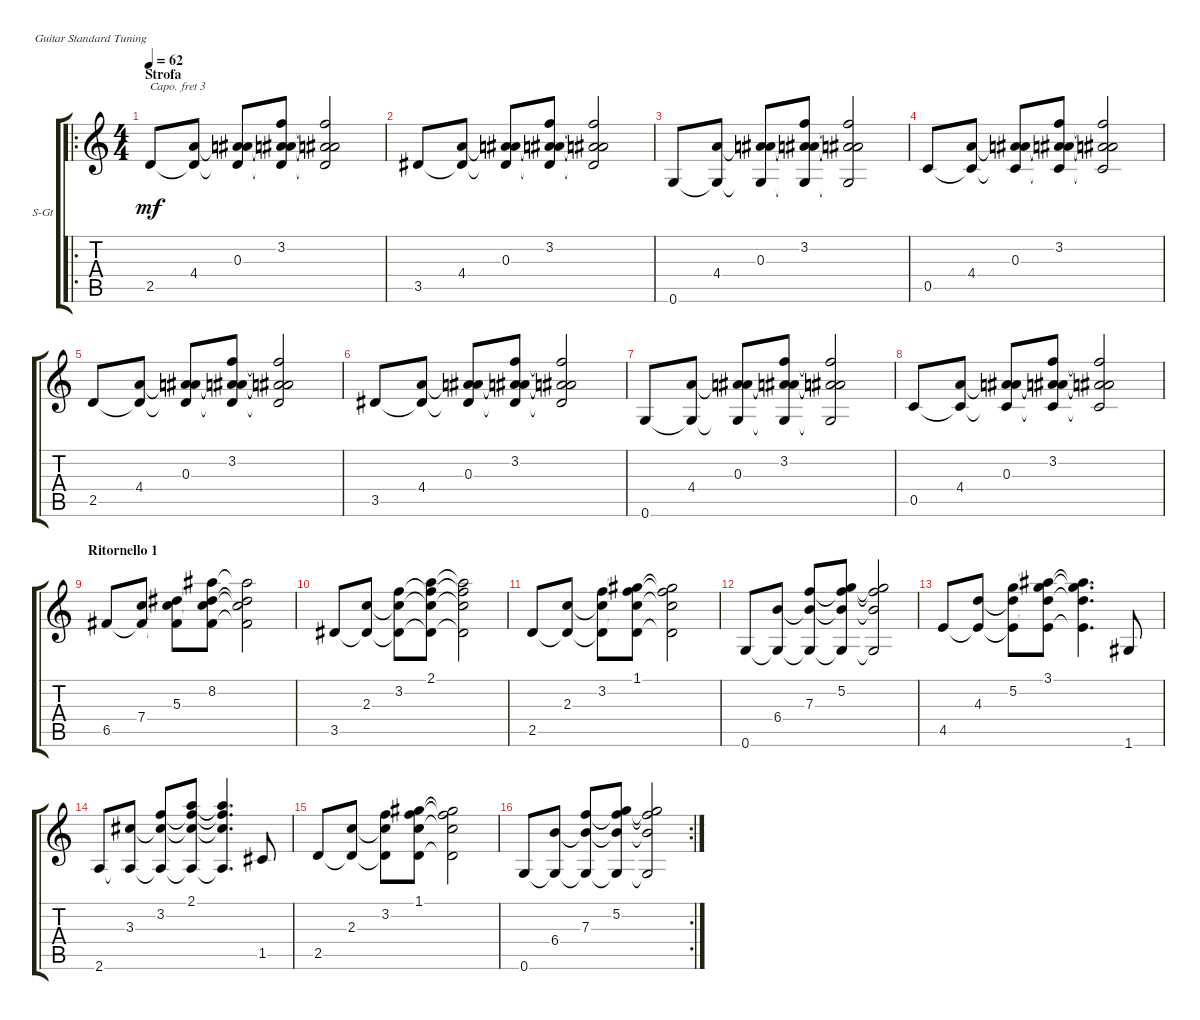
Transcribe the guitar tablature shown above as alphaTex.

\defaultSystemsLayout 4
\bracketExtendMode groupsimilarinstruments
\firstSystemTrackNameOrientation horizontal
\otherSystemsTrackNameOrientation horizontal
\track ("Steel Guitar" "S-Gt") {instrument acousticguitarsteel}
\staff {score tabs}
\capo 3
\tuning (E4 B3 G3 D3 A2 E2)
\ro
\ts (4 4)
\section ("" "Strofa")
\tempo 62
\clef g2
\ks c
2.5.8{dy mf instrument acousticguitarsteel} (4.4 2.5{t}).8 (0.3 4.4{t} 2.5{t}).8 (3.2 0.3{t} 4.4{t} 2.5{t}).8 (3.2{t} 0.3{t} 4.4{t} 2.5{t}).2 |
3.5.8 (4.4 3.5{t}).8 (0.3 4.4{t} 3.5{t}).8 (3.2 0.3{t} 4.4{t} 3.5{t}).8 (3.2{t} 0.3{t} 4.4{t} 3.5{t}).2 |
0.6.8 (4.4 0.6{t}).8 (0.3 4.4{t} 0.6{t}).8 (3.2 0.3{t} 4.4{t} 0.6{t}).8 (3.2{t} 0.3{t} 4.4{t} 0.6{t}).2 |
0.5.8 (4.4 0.5{t}).8 (0.3 4.4{t} 0.5{t}).8 (3.2 0.3{t} 4.4{t} 0.5{t}).8 (3.2{t} 0.3{t} 4.4{t} 0.5{t}).2 |
2.5.8 (4.4 2.5{t}).8 (0.3 4.4{t} 2.5{t}).8 (3.2 0.3{t} 4.4{t} 2.5{t}).8 (3.2{t} 0.3{t} 4.4{t} 2.5{t}).2 |
3.5.8 (4.4 3.5{t}).8 (0.3 4.4{t} 3.5{t}).8 (3.2 0.3{t} 4.4{t} 3.5{t}).8 (3.2{t} 0.3{t} 4.4{t} 3.5{t}).2 |
0.6.8 (4.4 0.6{t}).8 (0.3 4.4{t} 0.6{t}).8 (3.2 0.3{t} 4.4{t} 0.6{t}).8 (3.2{t} 0.3{t} 4.4{t} 0.6{t}).2 |
0.5.8 (4.4 0.5{t}).8 (0.3 4.4{t} 0.5{t}).8 (3.2 0.3{t} 4.4{t} 0.5{t}).8 (3.2{t} 0.3{t} 4.4{t} 0.5{t}).2 |
\section ("" "Ritornello 1")
6.5.8 (7.4 6.5{t}).8 (5.3 7.4{t} 6.5{t}).8 (8.2 5.3{t} 7.4{t} 6.5{t}).8 (8.2{t} 5.3{t} 7.4{t} 6.5{t}).2 |
3.5.8 (3.5{t} 2.3).8 (3.5{t} 3.2 2.3{t}).8 (3.5{t} 2.1 3.2{t} 2.3{t}).8 (3.5{t} 2.1{t} 3.2{t} 2.3{t}).2 |
2.5.8 (2.5{t} 2.3).8 (2.5{t} 3.2 2.3{t}).8 (2.5{t} 1.1 3.2{t} 2.3{t}).8 (2.5{t} 1.1{t} 3.2{t} 2.3{t}).2 |
0.6.8 (6.4 0.6{t}).8 (7.3 6.4{t} 0.6{t}).8 (5.2 7.3{t} 6.4{t} 0.6{t}).8 (5.2{t} 7.3{t} 6.4{t} 0.6{t}).2 |
4.5.8 (4.5{t} 4.3).8 (4.5{t} 5.2 4.3{t}).8 (4.5{t} 3.1 5.2{t} 4.3{t}).8 (4.5{t} 3.1{t} 5.2{t} 4.3{t}).4{d} 1.6.8 |
2.6.8 (2.6{t} 3.3).8 (3.3{t} 2.6{t} 3.2).8 (3.2{t} 3.3{t} 2.6{t} 2.1).8 (3.2{t} 3.3{t} 2.6{t} 2.1{t}).4{d} 1.5.8 |
2.5.8 (2.5{t} 2.3).8 (2.5{t} 3.2 2.3{t}).8 (2.5{t} 1.1 3.2{t} 2.3{t}).8 (2.5{t} 1.1{t} 3.2{t} 2.3{t}).2 |
\rc 2
0.6.8 (6.4 0.6{t}).8 (7.3 6.4{t} 0.6{t}).8 (5.2 7.3{t} 6.4{t} 0.6{t}).8 (5.2{t} 7.3{t} 6.4{t} 0.6{t}).2
